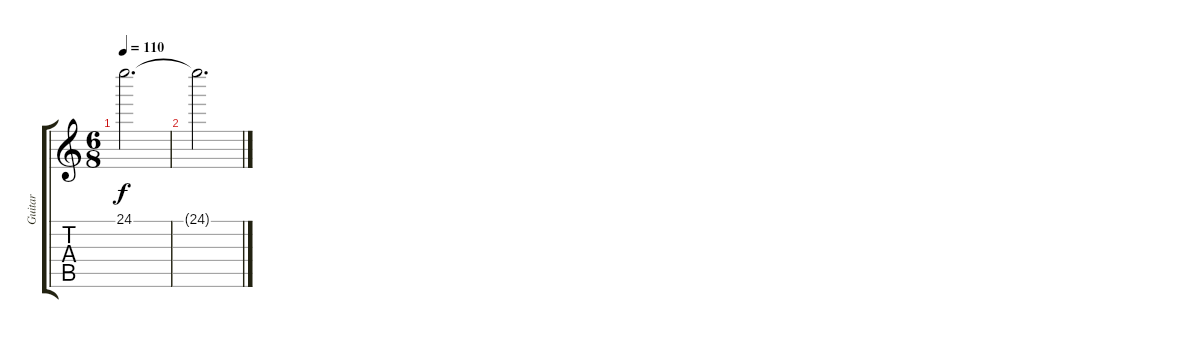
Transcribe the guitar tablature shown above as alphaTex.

\track ("Guitar" "Guitar") {instrument overdrivenguitar}
\staff {score tabs}
\tuning (E4 B3 G3 D3 A2 E2) {hide}
\ts (6 8)
\tempo 110
\clef g2
\ks c
24.1{t}.2{d dy f} |
24.1{t}.2{d}
